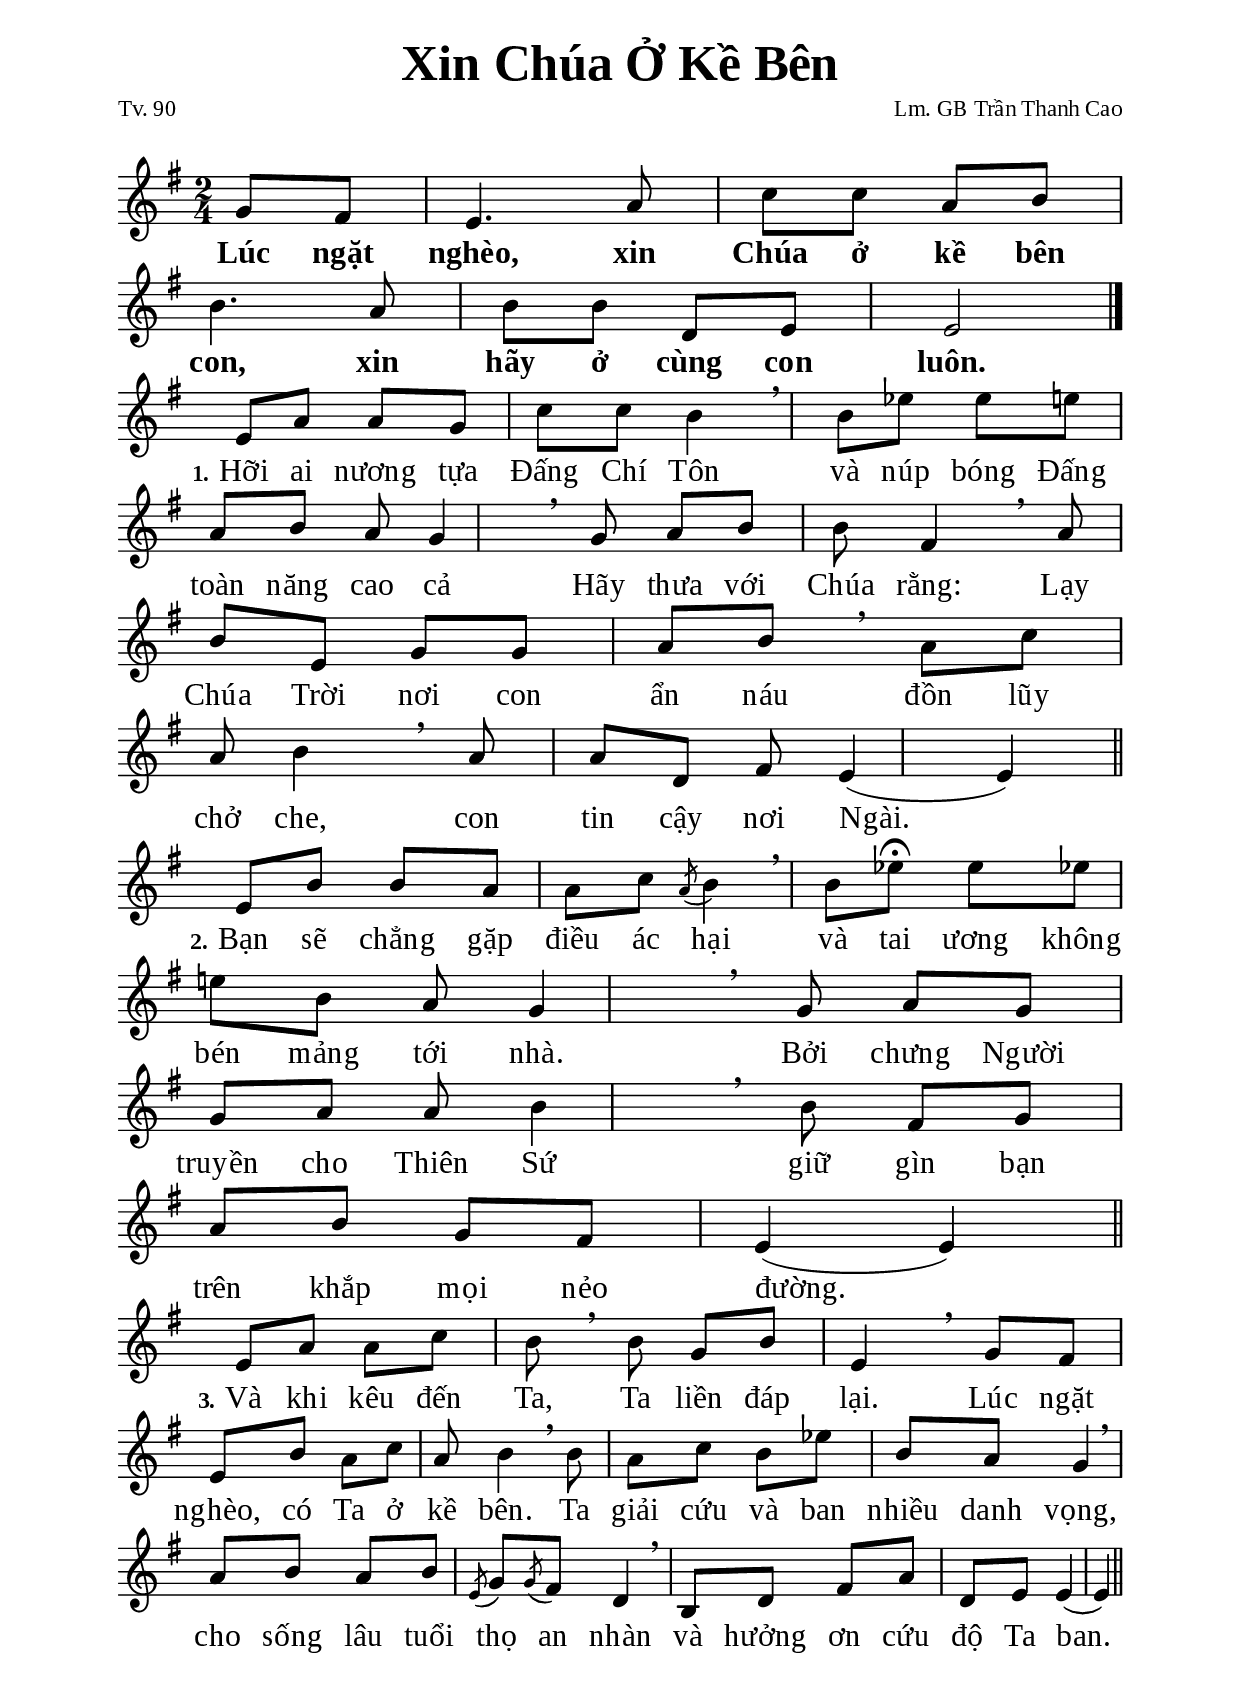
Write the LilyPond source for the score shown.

% Cài đặt chung
\version "2.20.0"
\include "english.ly"

\header {
  title = \markup { \fontsize #3 "Xin Chúa Ở Kề Bên" }
  poet = "Tv. 90"
  composer = "Lm. GB Trần Thanh Cao"
  arranger = " "
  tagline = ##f
}

\paper {
  #(set-paper-size "a4")
  top-margin = 10\mm
  bottom-margin = 10\mm
  left-margin = 20\mm
  right-margin = 20\mm
  indent = #0
  #(define fonts
    (make-pango-font-tree
      "Liberation Serif"
      "Liberation Serif"
      "Liberation Serif"
      (/ 20 20)))
  page-count = #1
}

% Nhạc điệp khúc
nhacDiepKhuc= \relative c'' {
  \partial 4 g8 fs |
  e4. a8 |
  c c a b |
  b4. a8 |
  b b d, e |
  e2 \bar "|."
}

% Nhạc phiên khúc
nhacPhienKhucMot = \relative c' {
  e8 a a g c c b4 \breathe
  b8 ef ef e! a, b a g4 \breathe
  g8 a b b fs4 \breathe
  a8 b e, g g a b \breathe
  a c a b4 \breathe
  a8 a d, fs e4 (e) \bar "||"
}

nhacPhienKhucHai = \relative c' {
  e8 b' b a a c \acciaccatura a8 b4 \breathe
  b8 ef \fermata ef ef! e! b a g4 \breathe
  g8 a g g a a b4 \breathe
  b8 fs g a b g fs e4 (e) \bar "||"
}

nhacPhienKhucBa = \relative c' {
  e8 a a c b \breathe
  b g b e,4 \breathe
  g8 fs e b' a c a b4 \breathe
  b8 a c b ef b a g4 \breathe
  a8 b a b \acciaccatura e, g \acciaccatura g fs d4 \breathe
  b8 d fs a d, e e4 (e) \bar "||"
}

% Lời điệp khúc
loiDiepKhuc = \lyricmode {
  Lúc ngặt nghèo, xin Chúa ở kề bên con,
  xin hãy ở cùng con luôn.
}

% Lời phiên khúc
loiPhienKhucMot = \lyricmode {
  \set stanza = #"1."
  Hỡi ai nương tựa Đấng Chí Tôn
  và núp bóng Đấng toàn năng cao cả
  Hãy thưa với Chúa rằng: Lạy Chúa Trời nơi con ẩn náu
  đồn lũy chở che, con tin cậy nơi Ngài.
}

loiPhienKhucHai = \lyricmode {
  \set stanza = #"2."
  Bạn sẽ chẳng gặp điều ác hại
  và tai ương không bén mảng tới nhà.
  Bởi chưng Người truyền cho Thiên Sứ giữ gìn bạn
  trên khắp mọi nẻo đường.
}

loiPhienKhucBa = \lyricmode {
  \set stanza = #"3."
  Và khi kêu đến Ta, Ta liền đáp lại.
  Lúc ngặt nghèo, có Ta ở kề bên.
  Ta giải cứu và ban nhiều danh vọng,
  cho sống lâu tuổi thọ an nhàn
  và hưởng ơn cứu độ Ta ban.
}


% Dàn trang
\score {
  \new ChoirStaff <<
    \new Staff = diepKhuc \with {
        \consists "Merge_rests_engraver"
        \magnifyStaff #(magstep +1)
      }
      <<
      \new Voice = beSop {
        \key g \major \time 2/4 \nhacDiepKhuc
      }
    >>
    \new Lyrics \lyricsto beSop \loiDiepKhuc
  >>
  \layout {
    \override Lyrics.LyricText.font-series = #'bold
    \override Lyrics.LyricText.font-size = #+3
    \override Lyrics.LyricSpace.minimum-distance = #4.0
    \override Score.BarNumber.break-visibility = ##(#f #f #f)
    \override Score.SpacingSpanner.uniform-stretching = ##t
  }
}

\score {
  \new ChoirStaff <<
    \new Staff = phienKhuc \with {
        \magnifyStaff #(magstep +1)
      }
      <<
      \new Voice = beSop {
        \key g \major \time 2/4 \nhacPhienKhucMot
      }
    >>
    \new Lyrics \lyricsto beSop \loiPhienKhucMot
  >>
  \layout {
    \override Staff.TimeSignature.transparent = ##t
    \override Lyrics.LyricText.font-size = #+3
    \override Lyrics.LyricSpace.minimum-distance = #2.0
    \override Score.BarNumber.break-visibility = ##(#f #f #f)
    \override Score.SpacingSpanner.uniform-stretching = ##t
    \set Score.barAlways = ##t
    \set Score.defaultBarType = ""
  } 
}

\score {
  \new ChoirStaff <<
    \new Staff = phienKhuc \with {
        \magnifyStaff #(magstep +1)
      }
      <<
      \new Voice = beSop {
        \key g \major \time 2/4 \nhacPhienKhucHai
      }
    >>
    \new Lyrics \lyricsto beSop \loiPhienKhucHai
  >>
  \layout {
    \override Staff.TimeSignature.transparent = ##t
    \override Lyrics.LyricText.font-size = #+3
    \override Lyrics.LyricSpace.minimum-distance = #3.0
    \override Score.BarNumber.break-visibility = ##(#f #f #f)
    \override Score.SpacingSpanner.uniform-stretching = ##t
    \set Score.barAlways = ##t
    \set Score.defaultBarType = ""
  } 
}

\score {
  \new ChoirStaff <<
    \new Staff = phienKhuc \with {
        \magnifyStaff #(magstep +1)
      }
      <<
      \new Voice = beSop {
        \key g \major \time 2/4 \nhacPhienKhucBa
      }
    >>
    \new Lyrics \lyricsto beSop \loiPhienKhucBa
  >>
  \layout {
    \override Staff.TimeSignature.transparent = ##t
    \override Lyrics.LyricText.font-size = #+3
    \override Lyrics.LyricSpace.minimum-distance = #2.0
    \override Score.BarNumber.break-visibility = ##(#f #f #f)
    \override Score.SpacingSpanner.uniform-stretching = ##t
    \set Score.barAlways = ##t
    \set Score.defaultBarType = ""
  } 
}
